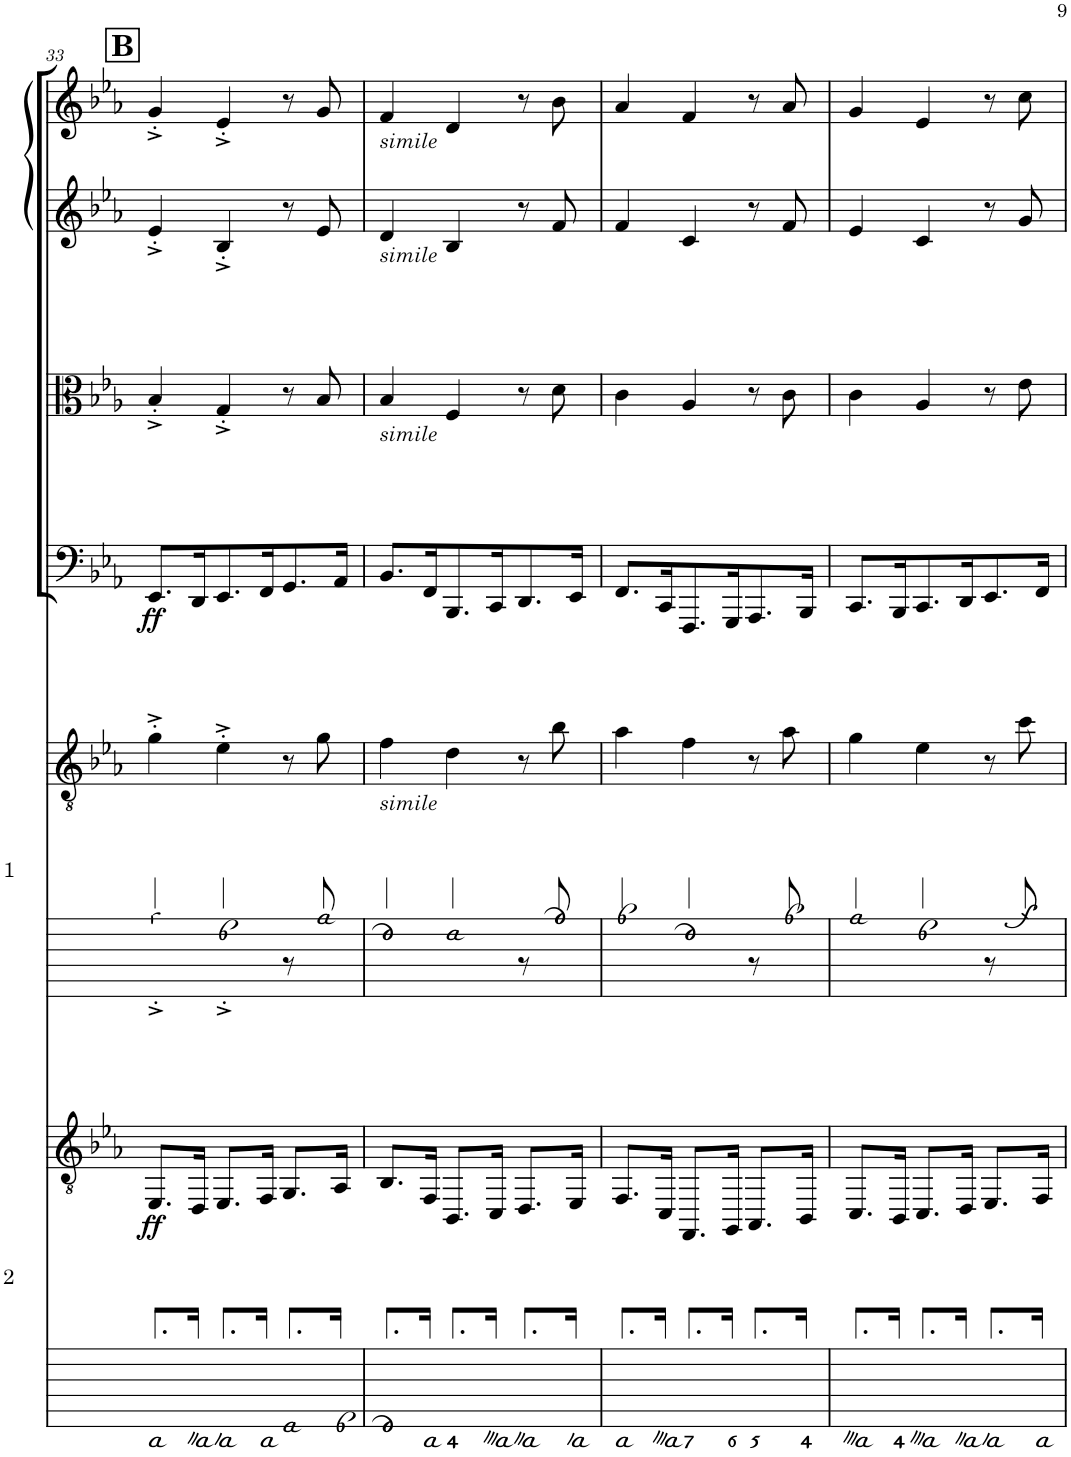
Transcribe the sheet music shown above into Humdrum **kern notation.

**kern	**kern	**dynam	**kern	**kern	**kern	**dynam	**kern	**kern	**kern
*part6	*part6	*part6	*part5	*part5	*part4	*part4	*part3	*part2	*part1
*staff8	*staff7	*staff7/8	*staff6	*staff5	*staff4	*staff4	*staff3	*staff2	*staff1
*I"2	*	*	*I"1	*	*I"Basso  e Continuo	*	*I"Viola	*I"Violino 2	*I"Violino 1
*	*	*	*	*	*	*	*I'Vla	*I'Vln	*I'Vln
!!LO:PB:g=z
*	*clefGv2	*	*	*clefGv2	*clefF4	*	*clefC3	*clefG2	*clefG2
*k[b-e-a-]	*k[b-e-a-]	*	*k[b-e-a-]	*k[b-e-a-]	*k[b-e-a-]	*	*k[b-e-a-]	*k[b-e-a-]	*k[b-e-a-]
*M3/4	*M3/4	*	*M3/4	*M3/4	*M3/4	*	*M3/4	*M3/4	*M3/4
!!LO:REH:place=s1:a:B:cj:fs=14:t=B
=33	=33	=33	=33	=33	=33	=33	=33	=33	=33
!	!	!LO:DY:b	!	!	!	!LO:DY:b	!	!	!
8.FF/L	8.EE-/L	ff	4a'^/	4g'^\	8.EE-/L	ff	4B-'^/	4e-'^/	4g'^/
16DD/Jk	16DD/Jk	.	.	.	16DD/K	.	.	.	.
8.EE-/L	8.EE-/L	.	4e-'^/	4e-'^\	8.EE-/	.	4G'^/	4B-'^/	4e-'^/
16FF/Jk	16FF/Jk	.	.	.	16FF/K	.	.	.	.
8.GG/L	8.GG/L	.	8r	8r	8.GG/	.	8r	8r	8r
.	.	.	8g/	8g\	.	.	8B-/	8e-/	8g/
16AA-/Jk	16AA-/Jk	.	.	.	16AA-/Jk	.	.	.	.
=34	=34	=34	=34	=34	=34	=34	=34	=34	=34
!	!	!	!	!	!	!	!	!	!LO:TX:b:i:t=simile
!	!	!	!	!	!	!	!	!LO:TX:b:i:t=simile	!
!	!	!	!	!	!	!	!LO:TX:b:i:t=simile	!	!
!	!	!	!	!LO:TX:b:i:t=simile	!	!	!	!	!
8.BB-/L	8.BB-/L	.	4f/	4f\	8.BB-/L	.	4B-/	4d/	4f/
16FF/Jk	16FF/Jk	.	.	.	16FF/K	.	.	.	.
8.BBB-/L	8.BBB-/L	.	4d/	4d\	8.BBB-/	.	4F/	4B-/	4d/
16CC/Jk	16CC/Jk	.	.	.	16CC/K	.	.	.	.
8.DD/L	8.DD/L	.	8r	8r	8.DD/	.	8r	8r	8r
.	.	.	8b-/	8b-\	.	.	8d\	8f/	8b-\
16EE-/Jk	16EE-/Jk	.	.	.	16EE-/Jk	.	.	.	.
=35	=35	=35	=35	=35	=35	=35	=35	=35	=35
8.FF/L	8.FF/L	.	4a-/	4a-\	8.FF/L	.	4c\	4f/	4a-/
16CC/Jk	16CC/Jk	.	.	.	16CC/K	.	.	.	.
8.FFF/L	8.FFF/L	.	4f/	4f\	8.FFF/	.	4A-/	4c/	4f/
16GGG/Jk	16GGG/Jk	.	.	.	16GGG/K	.	.	.	.
8.AAA-/L	8.AAA-/L	.	8r	8r	8.AAA-/	.	8r	8r	8r
.	.	.	8a-/	8a-\	.	.	8c\	8f/	8a-/
16BBB-/Jk	16BBB-/Jk	.	.	.	16BBB-/Jk	.	.	.	.
=36	=36	=36	=36	=36	=36	=36	=36	=36	=36
8.CC/L	8.CC/L	.	4g/	4g\	8.CC/L	.	4c\	4e-/	4g/
16BBB-/Jk	16BBB-/Jk	.	.	.	16BBB-/K	.	.	.	.
8.CC/L	8.CC/L	.	4e-/	4e-\	8.CC/	.	4A-/	4c/	4e-/
16DD/Jk	16DD/Jk	.	.	.	16DD/K	.	.	.	.
8.EE-/L	8.EE-/L	.	8r	8r	8.EE-/	.	8r	8r	8r
.	.	.	8cc/	8cc\	.	.	8e-\	8g/	8cc\
16FF/Jk	16FF/Jk	.	.	.	16FF/Jk	.	.	.	.
=	=	=	=	=	=	=	=	=	=
*-	*-	*-	*-	*-	*-	*-	*-	*-	*-
